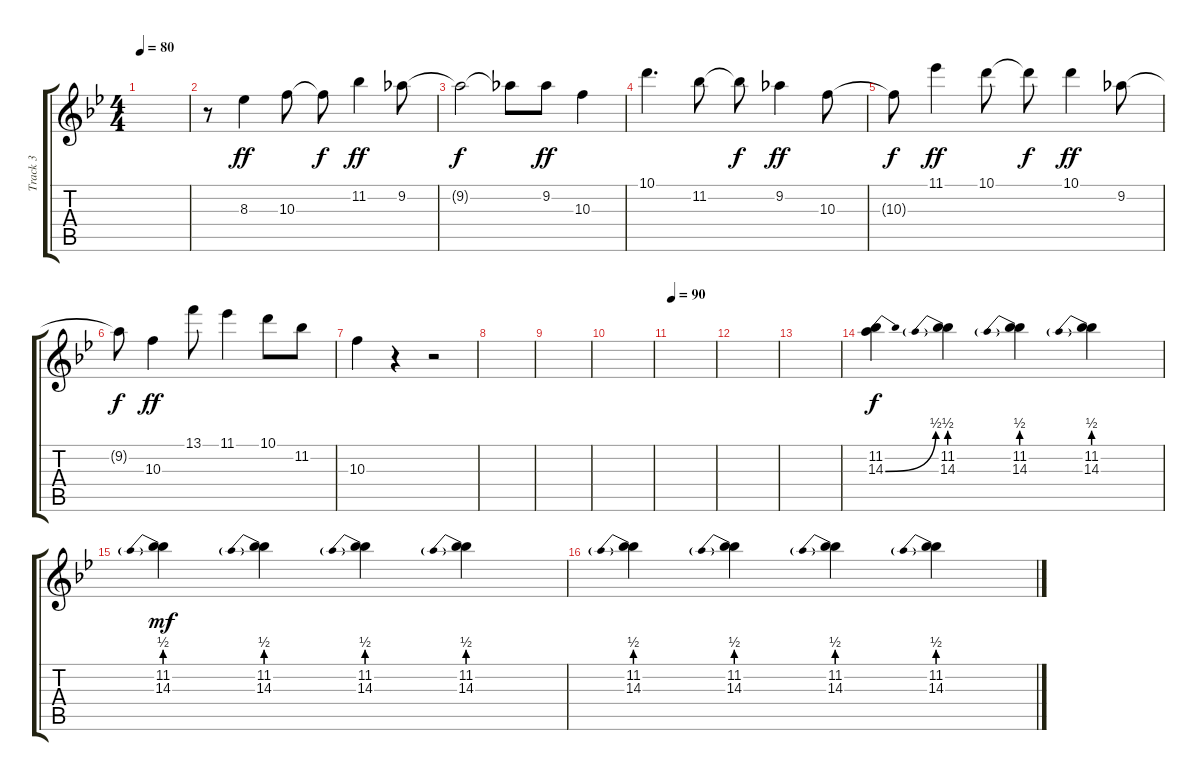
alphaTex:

\track ("Track 3" "Track 3") {instrument electricguitarjazz}
\staff {score tabs}
\tuning (E4 B3 G3 D3 A2 E2) {hide}
\ts (4 4)
\tempo 80
\clef g2
\ks bb
|
r.8{volume 5 instrument electricguitarjazz} 8.3.4{dy ff} 10.3.8 10.3{t}.8{dy f} 11.2.4{dy ff} 9.2.8 |
9.2{t}.2{dy f} 9.2{t}.8 9.2.8{dy ff} 10.3.4 |
10.1.4{d} 11.2.8 11.2{t}.8{dy f} 9.2.4{dy ff} 10.3.8 |
10.3{t}.8{dy f} 11.1.4{dy ff} 10.1.8 10.1{t}.8{dy f} 10.1.4{dy ff} 9.2.8 |
9.2{t}.8{dy f} 10.3.4{dy ff} 13.1.8 11.1.4 10.1.8 11.2.8 |
10.3.4 r.4 r.2{volume 0} |
|
|
|
\tempo 90
|
|
|
(11.2 14.3{be (bend 0 0 60 2)}).4{dy f volume 5} (11.2 14.3{be (prebend 0 2 60 2)}).4 (11.2 14.3{be (prebend 0 2 60 2)}).4 (11.2 14.3{be (prebend 0 2 60 2)}).4 |
(11.2 14.3{be (prebend 0 2 60 2)}).4{dy mf} (11.2 14.3{be (prebend 0 2 60 2)}).4 (11.2 14.3{be (prebend 0 2 60 2)}).4 (11.2 14.3{be (prebend 0 2 60 2)}).4 |
(11.2 14.3{be (prebend 0 2 60 2)}).4 (11.2 14.3{be (prebend 0 2 60 2)}).4 (11.2 14.3{be (prebend 0 2 60 2)}).4 (11.2 14.3{be (prebend 0 2 60 2)}).4
